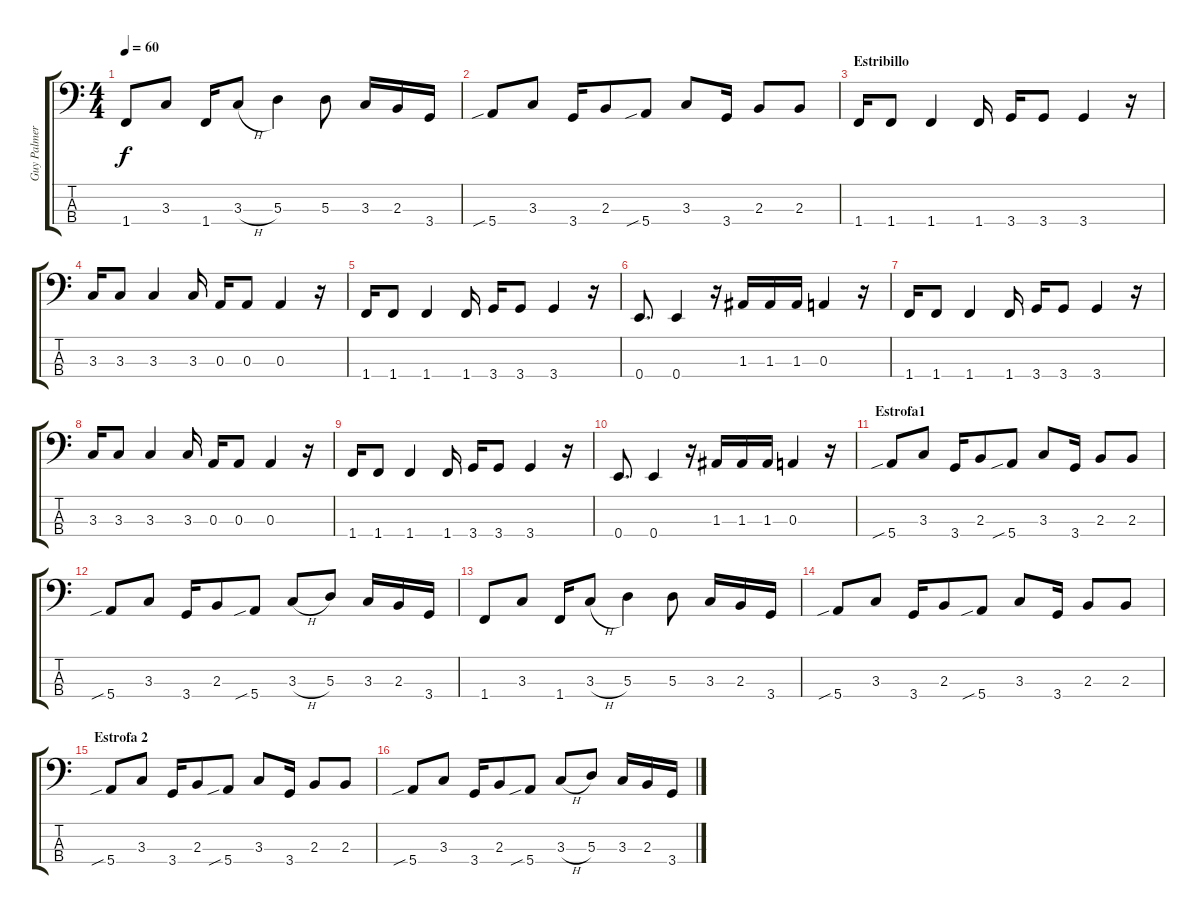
\track ("Guy Palmer" "Guy Palmer") {instrument electricbassfinger}
\staff {score tabs}
\tuning (G2 D2 A1 E1) {hide}
\ts (4 4)
\tempo 60
\clef f4
\ks c
1.4.8{dy f} 3.3.8 1.4.16 3.3{h}.8 5.3.4 5.3.8 3.3.16 2.3.16 3.4.16 |
5.4{sib}.8 3.3.8 3.4.16 2.3.8 5.4{sib}.8 3.3.8 3.4.16 2.3.8 2.3.8 |
\section ("" "Estribillo")
1.4.16 1.4.8 1.4.4 1.4.16 3.4.16 3.4.8 3.4.4 r.16 |
3.3.16 3.3.8 3.3.4 3.3.16 0.3.16 0.3.8 0.3.4 r.16 |
1.4.16 1.4.8 1.4.4 1.4.16 3.4.16 3.4.8 3.4.4 r.16 |
0.4.8{d} 0.4.4 r.16 1.3.16 1.3.16 1.3.16 0.3.4 r.16 |
1.4.16 1.4.8 1.4.4 1.4.16 3.4.16 3.4.8 3.4.4 r.16 |
3.3.16 3.3.8 3.3.4 3.3.16 0.3.16 0.3.8 0.3.4 r.16 |
1.4.16 1.4.8 1.4.4 1.4.16 3.4.16 3.4.8 3.4.4 r.16 |
0.4.8{d} 0.4.4 r.16 1.3.16 1.3.16 1.3.16 0.3.4 r.16 |
\section ("" "Estrofa1")
5.4{sib}.8 3.3.8 3.4.16 2.3.8 5.4{sib}.8 3.3.8 3.4.16 2.3.8 2.3.8 |
5.4{sib}.8 3.3.8 3.4.16 2.3.8 5.4{sib}.8 3.3{h}.8 5.3.8 3.3.16 2.3.16 3.4.16 |
1.4.8 3.3.8 1.4.16 3.3{h}.8 5.3.4 5.3.8 3.3.16 2.3.16 3.4.16 |
5.4{sib}.8 3.3.8 3.4.16 2.3.8 5.4{sib}.8 3.3.8 3.4.16 2.3.8 2.3.8 |
\section ("" "Estrofa 2")
5.4{sib}.8 3.3.8 3.4.16 2.3.8 5.4{sib}.8 3.3.8 3.4.16 2.3.8 2.3.8 |
5.4{sib}.8 3.3.8 3.4.16 2.3.8 5.4{sib}.8 3.3{h}.8 5.3.8 3.3.16 2.3.16 3.4.16
